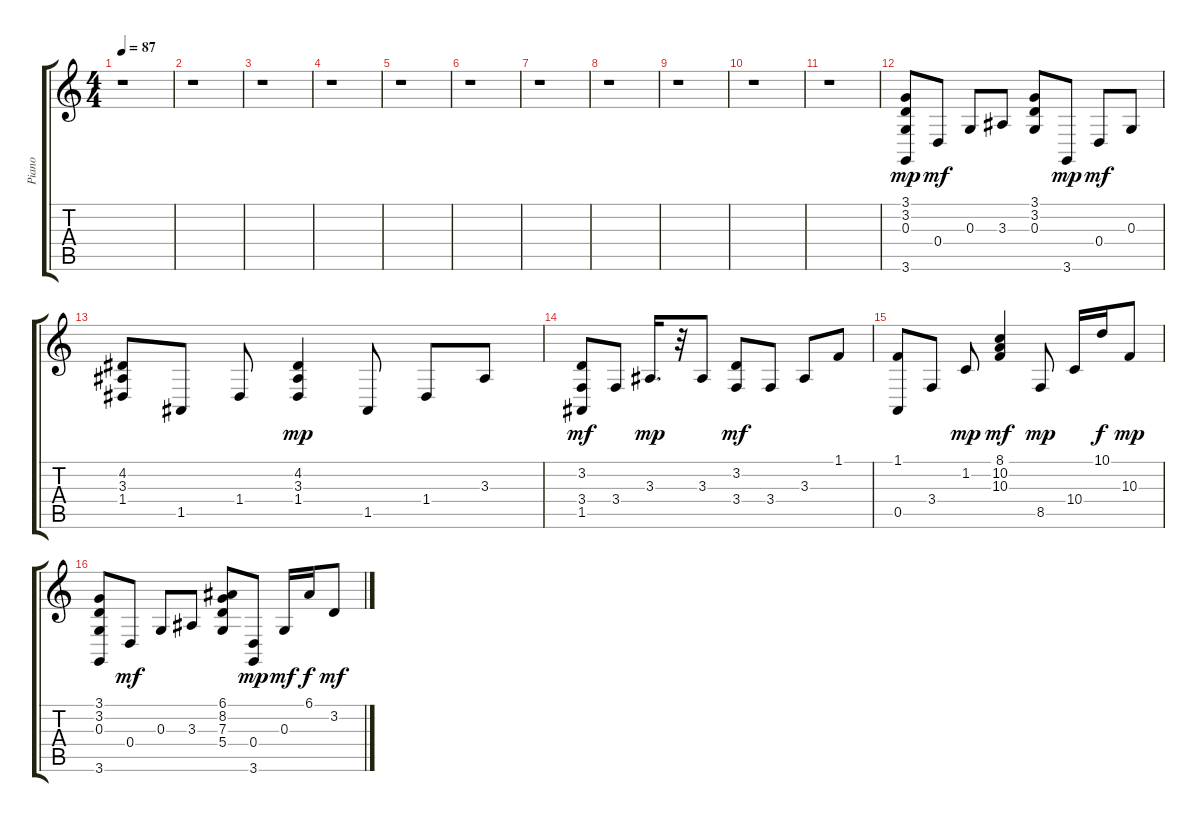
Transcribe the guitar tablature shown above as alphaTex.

\track ("Piano     " "Piano     ") {instrument acousticgrandpiano}
\staff {score tabs}
\tuning (E4 B3 G3 D3 A2 E2) {hide}
\ts (4 4)
\tempo 87
\clef g2
\ks c
r.1{dy mf} |
r.1 |
r.1 |
r.1 |
r.1 |
r.1 |
r.1 |
r.1 |
r.1 |
r.1 |
r.1 |
(3.1 3.2 0.3 3.6).8{dy mp} 0.4.8{dy mf} 0.3.8 3.3.8 (3.1 3.2 0.3).8 3.6.8{dy mp} 0.4.8{dy mf} 0.3.8 |
(4.2 3.3 1.4).8 1.5.8 1.4.8 (4.2 3.3 1.4).4{dy mp} 1.5.8 1.4.8 3.3.8 |
(3.2 3.4 1.5).8{dy mf} 3.4.8 3.3.16{d dy mp} r.32 3.3.8 (3.2 3.4).8{dy mf} 3.4.8 3.3.8 1.1.8 |
(1.1 0.5).8 3.4.8 1.2.8{dy mp} (8.1 10.2 10.3).4{dy mf} 8.5.8{dy mp} 10.4.16 10.1.16{dy f} 10.3.8{dy mp} |
(3.1 3.2 0.3 3.6).8 0.4.8{dy mf} 0.3.8 3.3.8 (6.1 8.2 7.3 5.4).8 (0.4 3.6).8{dy mp} 0.3.16{dy mf} 6.1.16{dy f} 3.2.8{dy mf}
